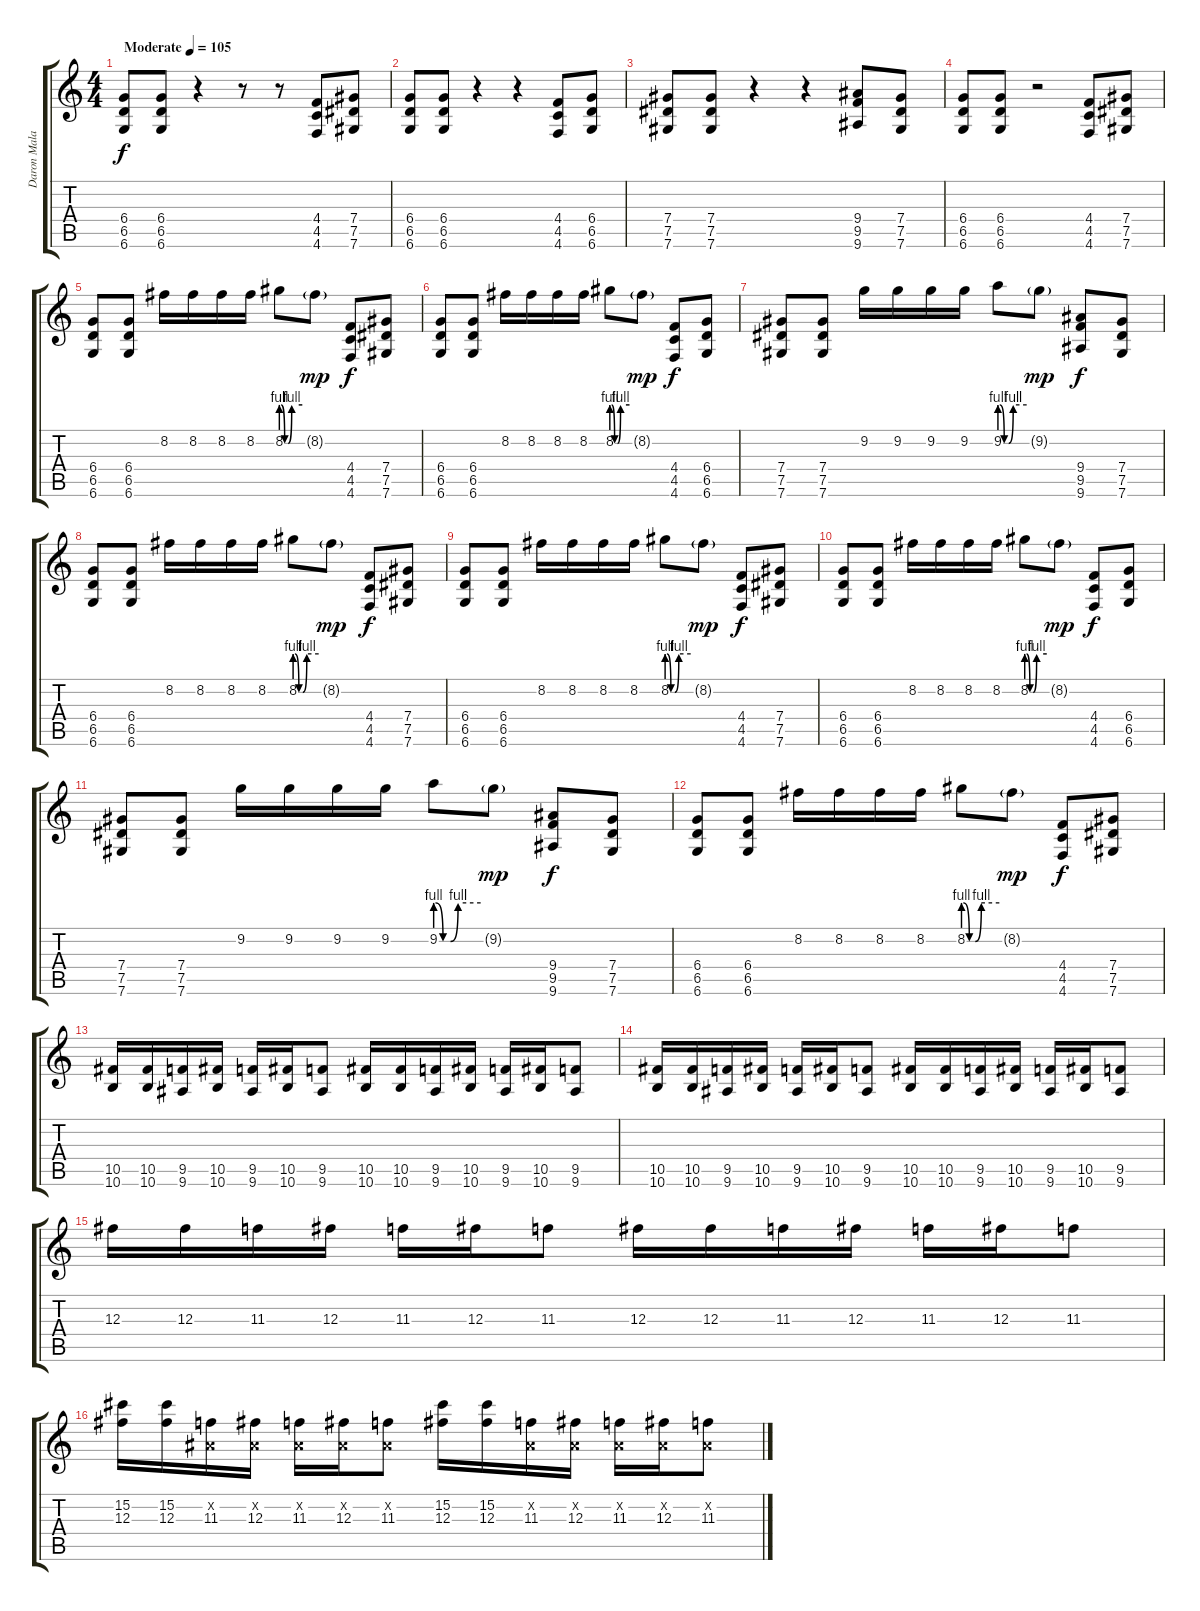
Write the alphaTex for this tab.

\track ("Daron Malakian (Guitar)" "Daron Mala") {instrument distortionguitar}
\staff {score tabs}
\tuning (Eb4 Bb3 Gb3 Db3 Ab2 Db2) {hide}
\ts (4 4)
\tempo (105 "Moderate")
\clef g2
\ks c
(6.4 6.5 6.6).8{dy f instrument distortionguitar} (6.4 6.5 6.6).8 r.4 r.8 r.8 (4.4 4.5 4.6).8 (7.4 7.5 7.6).8 |
(6.4 6.5 6.6).8 (6.4 6.5 6.6).8 r.4 r.4 (4.4 4.5 4.6).8 (6.4 6.5 6.6).8 |
(7.4 7.5 7.6).8 (7.4 7.5 7.6).8 r.4 r.4 (9.4 9.5 9.6).8 (7.4 7.5 7.6).8 |
(6.4 6.5 6.6).8 (6.4 6.5 6.6).8 r.2 (4.4 4.5 4.6).8 (7.4 7.5 7.6).8 |
(6.4 6.5 6.6).8 (6.4 6.5 6.6).8 8.2.16 8.2.16 8.2.16 8.2.16 8.2{be (custom 0 4 10 0 20 0 30 4 60 4)}.8 8.2{g}.8{dy mp} (4.4 4.5 4.6).8{dy f} (7.4 7.5 7.6).8 |
(6.4 6.5 6.6).8 (6.4 6.5 6.6).8 8.2.16 8.2.16 8.2.16 8.2.16 8.2{be (custom 0 4 10 0 20 0 30 4 60 4)}.8 8.2{g}.8{dy mp} (4.4 4.5 4.6).8{dy f} (6.4 6.5 6.6).8 |
(7.4 7.5 7.6).8 (7.4 7.5 7.6).8 9.2.16 9.2.16 9.2.16 9.2.16 9.2{be (custom 0 4 10 0 20 0 30 4 60 4)}.8 9.2{g}.8{dy mp} (9.4 9.5 9.6).8{dy f} (7.4 7.5 7.6).8 |
(6.4 6.5 6.6).8 (6.4 6.5 6.6).8 8.2.16 8.2.16 8.2.16 8.2.16 8.2{be (custom 0 4 10 0 20 0 30 4 60 4)}.8 8.2{g}.8{dy mp} (4.4 4.5 4.6).8{dy f} (7.4 7.5 7.6).8 |
(6.4 6.5 6.6).8 (6.4 6.5 6.6).8 8.2.16 8.2.16 8.2.16 8.2.16 8.2{be (custom 0 4 10 0 20 0 30 4 60 4)}.8 8.2{g}.8{dy mp} (4.4 4.5 4.6).8{dy f} (7.4 7.5 7.6).8 |
(6.4 6.5 6.6).8 (6.4 6.5 6.6).8 8.2.16 8.2.16 8.2.16 8.2.16 8.2{be (custom 0 4 10 0 20 0 30 4 60 4)}.8 8.2{g}.8{dy mp} (4.4 4.5 4.6).8{dy f} (6.4 6.5 6.6).8 |
(7.4 7.5 7.6).8 (7.4 7.5 7.6).8 9.2.16 9.2.16 9.2.16 9.2.16 9.2{be (custom 0 4 10 0 20 0 30 4 60 4)}.8 9.2{g}.8{dy mp} (9.4 9.5 9.6).8{dy f} (7.4 7.5 7.6).8 |
(6.4 6.5 6.6).8 (6.4 6.5 6.6).8 8.2.16 8.2.16 8.2.16 8.2.16 8.2{be (custom 0 4 10 0 20 0 30 4 60 4)}.8 8.2{g}.8{dy mp} (4.4 4.5 4.6).8{dy f} (7.4 7.5 7.6).8 |
(10.5 10.6).16 (10.5 10.6).16 (9.5 9.6).16 (10.5 10.6).16 (9.5 9.6).16 (10.5 10.6).16 (9.5 9.6).8 (10.5 10.6).16 (10.5 10.6).16 (9.5 9.6).16 (10.5 10.6).16 (9.5 9.6).16 (10.5 10.6).16 (9.5 9.6).8 |
(10.5 10.6).16 (10.5 10.6).16 (9.5 9.6).16 (10.5 10.6).16 (9.5 9.6).16 (10.5 10.6).16 (9.5 9.6).8 (10.5 10.6).16 (10.5 10.6).16 (9.5 9.6).16 (10.5 10.6).16 (9.5 9.6).16 (10.5 10.6).16 (9.5 9.6).8 |
12.3.16 12.3.16 11.3.16 12.3.16 11.3.16 12.3.16 11.3.8 12.3.16 12.3.16 11.3.16 12.3.16 11.3.16 12.3.16 11.3.8 |
(15.2 12.3).16 (15.2 12.3).16 (0.2{x} 11.3).16 (0.2{x} 12.3).16 (0.2{x} 11.3).16 (0.2{x} 12.3).16 (0.2{x} 11.3).8 (15.2 12.3).16 (15.2 12.3).16 (0.2{x} 11.3).16 (0.2{x} 12.3).16 (0.2{x} 11.3).16 (0.2{x} 12.3).16 (0.2{x} 11.3).8
